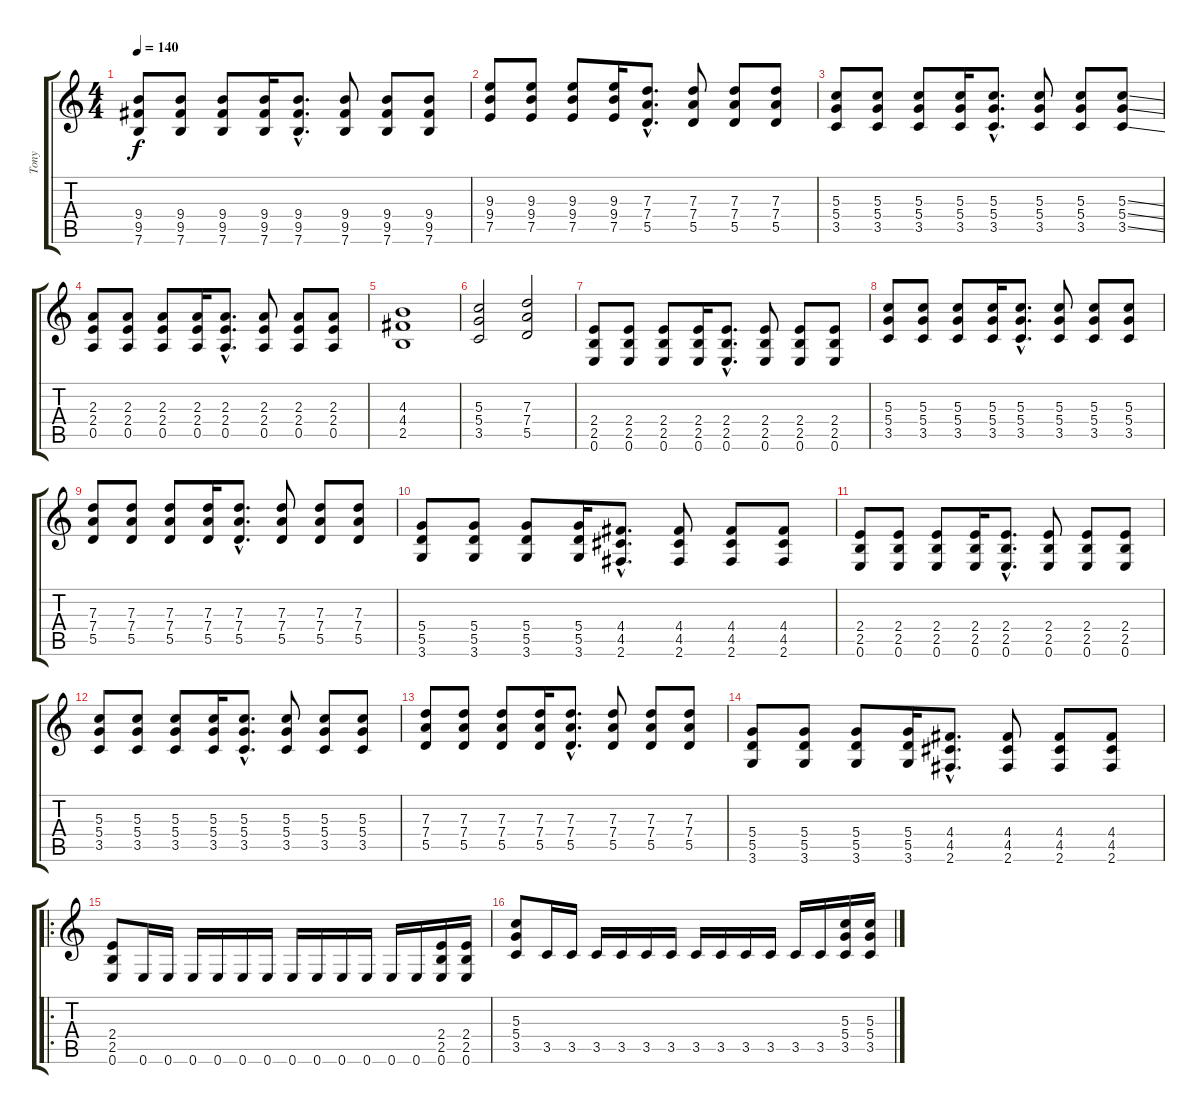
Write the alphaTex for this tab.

\track ("Tony" "Tony") {instrument distortionguitar}
\staff {score tabs}
\tuning (E4 B3 G3 D3 A2 E2) {hide}
\ts (4 4)
\tempo 140
\clef g2
\ks c
(9.4 9.5 7.6).8{dy f} (9.4 9.5 7.6).8 (9.4 9.5 7.6).8 (9.4 9.5 7.6).16 (9.4{hac} 9.5{hac} 7.6{hac}).8{d} (9.4 9.5 7.6).8 (9.4 9.5 7.6).8 (9.4 9.5 7.6).8 |
(9.3 9.4 7.5).8 (9.3 9.4 7.5).8 (9.3 9.4 7.5).8 (9.3 9.4 7.5).16 (7.3{hac} 7.4{hac} 5.5{hac}).8{d} (7.3 7.4 5.5).8 (7.3 7.4 5.5).8 (7.3 7.4 5.5).8 |
(5.3 5.4 3.5).8 (5.3 5.4 3.5).8 (5.3 5.4 3.5).8 (5.3 5.4 3.5).16 (5.3{hac} 5.4{hac} 3.5{hac}).8{d} (5.3 5.4 3.5).8 (5.3 5.4 3.5).8 (5.3{ss} 5.4{ss} 3.5{ss}).8 |
(2.3 2.4 0.5).8 (2.3 2.4 0.5).8 (2.3 2.4 0.5).8 (2.3 2.4 0.5).16 (2.3{hac} 2.4{hac} 0.5{hac}).8{d} (2.3 2.4 0.5).8 (2.3 2.4 0.5).8 (2.3 2.4 0.5).8 |
(4.3 4.4 2.5).1 |
(5.3 5.4 3.5).2 (7.3 7.4 5.5).2 |
(2.4 2.5 0.6).8 (2.4 2.5 0.6).8 (2.4 2.5 0.6).8 (2.4 2.5 0.6).16 (2.4{hac} 2.5{hac} 0.6{hac}).8{d} (2.4 2.5 0.6).8 (2.4 2.5 0.6).8 (2.4 2.5 0.6).8 |
(5.3 5.4 3.5).8 (5.3 5.4 3.5).8 (5.3 5.4 3.5).8 (5.3 5.4 3.5).16 (5.3{hac} 5.4{hac} 3.5{hac}).8{d} (5.3 5.4 3.5).8 (5.3 5.4 3.5).8 (5.3 5.4 3.5).8 |
(7.3 7.4 5.5).8 (7.3 7.4 5.5).8 (7.3 7.4 5.5).8 (7.3 7.4 5.5).16 (7.3{hac} 7.4{hac} 5.5{hac}).8{d} (7.3 7.4 5.5).8 (7.3 7.4 5.5).8 (7.3 7.4 5.5).8 |
(5.4 5.5 3.6).8 (5.4 5.5 3.6).8 (5.4 5.5 3.6).8 (5.4 5.5 3.6).16 (4.4{hac} 4.5{hac} 2.6{hac}).8{d} (4.4 4.5 2.6).8 (4.4 4.5 2.6).8 (4.4 4.5 2.6).8 |
(2.4 2.5 0.6).8 (2.4 2.5 0.6).8 (2.4 2.5 0.6).8 (2.4 2.5 0.6).16 (2.4{hac} 2.5{hac} 0.6{hac}).8{d} (2.4 2.5 0.6).8 (2.4 2.5 0.6).8 (2.4 2.5 0.6).8 |
(5.3 5.4 3.5).8 (5.3 5.4 3.5).8 (5.3 5.4 3.5).8 (5.3 5.4 3.5).16 (5.3{hac} 5.4{hac} 3.5{hac}).8{d} (5.3 5.4 3.5).8 (5.3 5.4 3.5).8 (5.3 5.4 3.5).8 |
(7.3 7.4 5.5).8 (7.3 7.4 5.5).8 (7.3 7.4 5.5).8 (7.3 7.4 5.5).16 (7.3{hac} 7.4{hac} 5.5{hac}).8{d} (7.3 7.4 5.5).8 (7.3 7.4 5.5).8 (7.3 7.4 5.5).8 |
(5.4 5.5 3.6).8 (5.4 5.5 3.6).8 (5.4 5.5 3.6).8 (5.4 5.5 3.6).16 (4.4{hac} 4.5{hac} 2.6{hac}).8{d} (4.4 4.5 2.6).8 (4.4 4.5 2.6).8 (4.4 4.5 2.6).8 |
\ro
(2.4 2.5 0.6).8 0.6.16 0.6.16 0.6.16 0.6.16 0.6.16 0.6.16 0.6.16 0.6.16 0.6.16 0.6.16 0.6.16 0.6.16 (2.4 2.5 0.6).16 (2.4 2.5 0.6).16 |
(5.3 5.4 3.5).8 3.5.16 3.5.16 3.5.16 3.5.16 3.5.16 3.5.16 3.5.16 3.5.16 3.5.16 3.5.16 3.5.16 3.5.16 (5.3 5.4 3.5).16 (5.3 5.4 3.5).16
